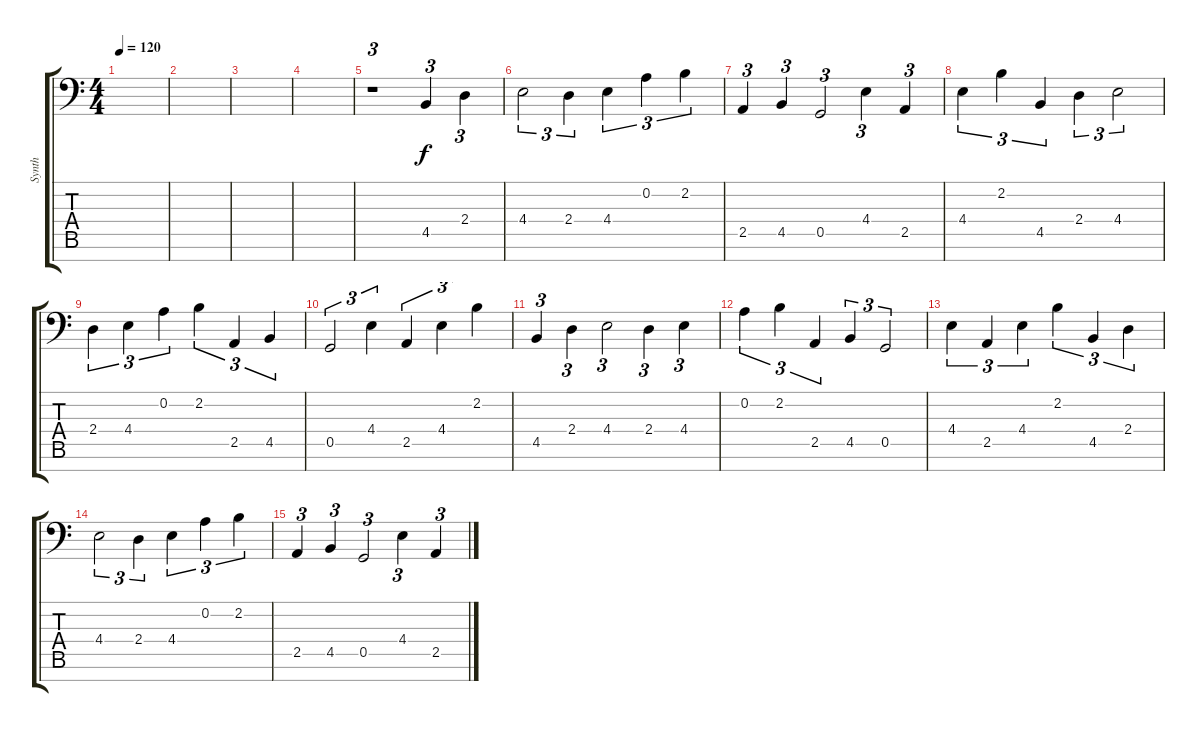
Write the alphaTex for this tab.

\track ("Synth" "Synth") {instrument tremolostrings}
\staff {score tabs}
\tuning (D4 A3 F3 C3 G2 D2 G1) {hide}
\ts (4 4)
\tempo 120
\clef f4
\ks c
|
|
|
|
r.1{tu (3 2)} 4.5.4{tu (3 2) volume 16 instrument tremolostrings} 2.4.4{tu (3 2)} |
4.4.2{tu (3 2)} 2.4.4{tu (3 2)} 4.4.4{tu (3 2)} 0.2.4{tu (3 2)} 2.2.4{tu (3 2)} |
2.5.4{tu (3 2)} 4.5.4{tu (3 2)} 0.5.2{tu (3 2)} 4.4.4{tu (3 2)} 2.5.4{tu (3 2)} |
4.4.4{tu (3 2)} 2.2.4{tu (3 2)} 4.5.4{tu (3 2)} 2.4.4{tu (3 2)} 4.4.2{tu (3 2)} |
2.4.4{tu (3 2)} 4.4.4{tu (3 2)} 0.2.4{tu (3 2)} 2.2.4{tu (3 2)} 2.5.4{tu (3 2)} 4.5.4{tu (3 2)} |
0.5.2{tu (3 2)} 4.4.4{tu (3 2)} 2.5.4{tu (3 2)} 4.4.4{tu (3 2)} 2.2.4{tu (3 2)} |
4.5.4{tu (3 2)} 2.4.4{tu (3 2)} 4.4.2{tu (3 2)} 2.4.4{tu (3 2)} 4.4.4{tu (3 2)} |
0.2.4{tu (3 2)} 2.2.4{tu (3 2)} 2.5.4{tu (3 2)} 4.5.4{tu (3 2)} 0.5.2{tu (3 2)} |
4.4.4{tu (3 2)} 2.5.4{tu (3 2)} 4.4.4{tu (3 2)} 2.2.4{tu (3 2)} 4.5.4{tu (3 2)} 2.4.4{tu (3 2)} |
4.4.2{tu (3 2)} 2.4.4{tu (3 2)} 4.4.4{tu (3 2)} 0.2.4{tu (3 2)} 2.2.4{tu (3 2)} |
2.5.4{tu (3 2)} 4.5.4{tu (3 2)} 0.5.2{tu (3 2)} 4.4.4{tu (3 2)} 2.5.4{tu (3 2)}
